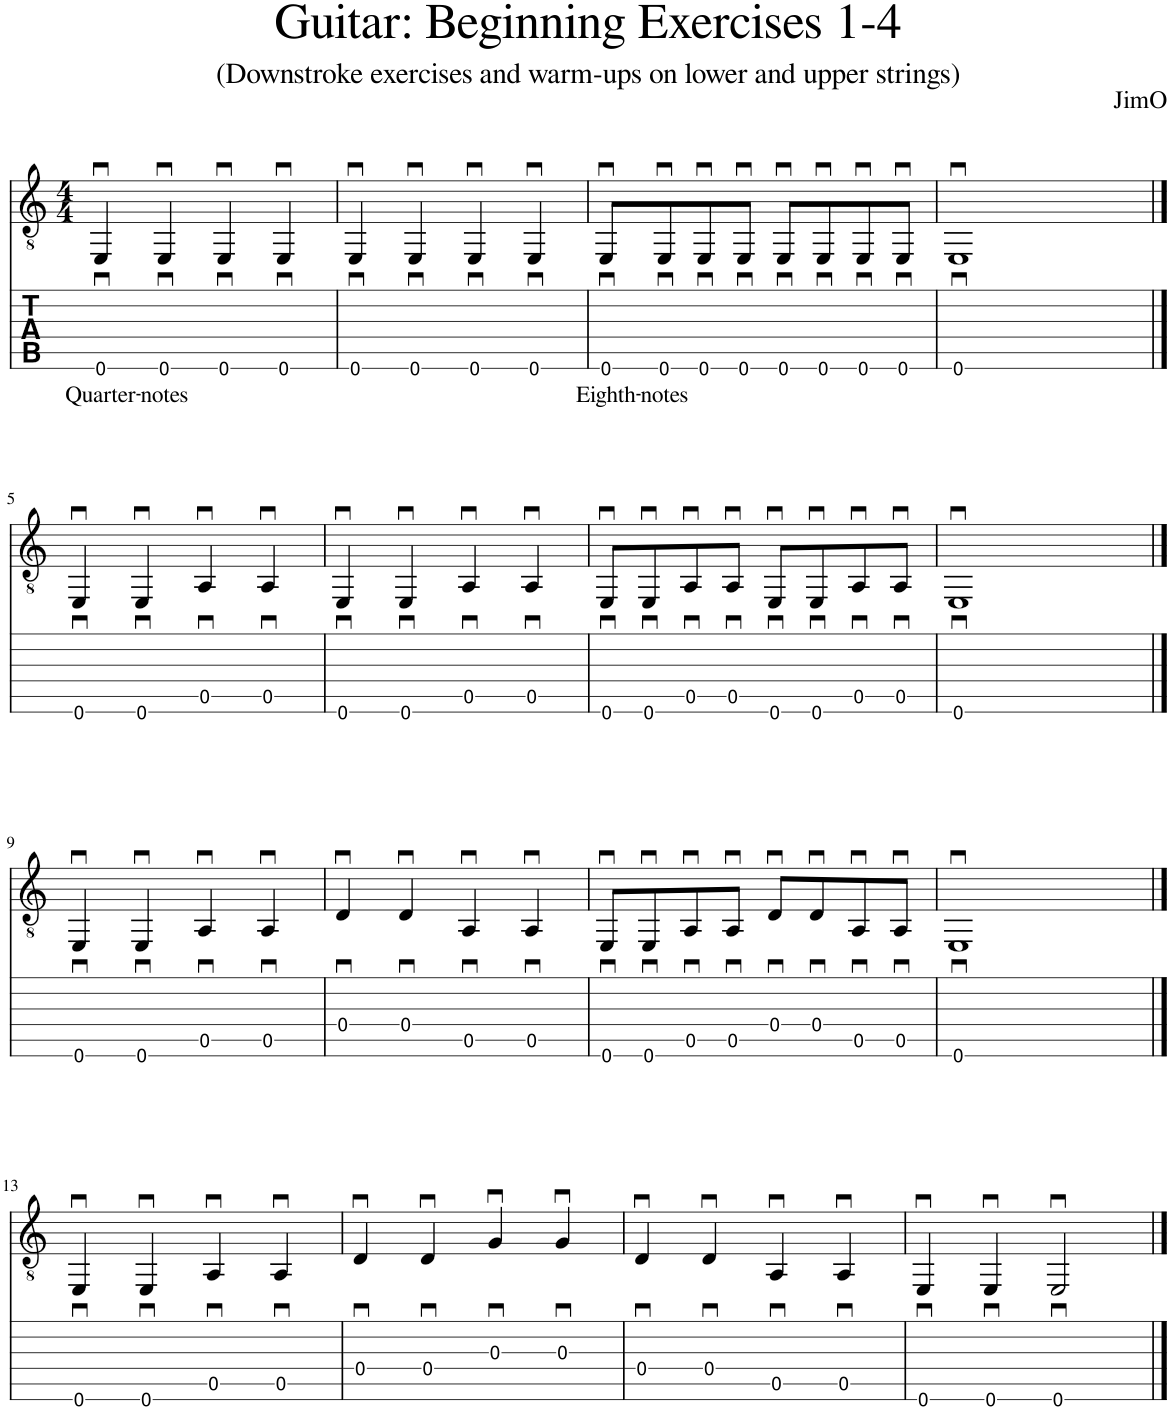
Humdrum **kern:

**kern	**text	**kern
*part1	*part1	*part1
*staff2	*staff2	*staff1
*I"Guitar	*	*
*I'Guit.	*	*
*stria6	*	*
*	*	*clefGv2
*k[]	*	*k[]
*M4/4	*	*M4/4
=1	=1	=1
!	!LO:LY:b	!
4EEu	Quarter-	4EEu/
!	!LO:LY:b	!
4EEu	-notes	4EEu/
4EEu	.	4EEu/
4EEu	.	4EEu/
=2	=2	=2
4EEu	.	4EEu/
4EEu	.	4EEu/
4EEu	.	4EEu/
4EEu	.	4EEu/
=3	=3	=3
!	!LO:LY:b	!
8EEuL	Eighth-	8EEu/L
!	!LO:LY:b	!
8EEuJ	-notes	8EEu/
8EEuL	.	8EEu/
8EEuJ	.	8EEu/J
8EEuL	.	8EEu/L
8EEuJ	.	8EEu/
8EEuL	.	8EEu/
8EEuJ	.	8EEu/J
=4	=4	=4
1EEu	.	1EEu
!!LO:LB:g=z
==5	==5	==5
4EEu	.	4EEu/
4EEu	.	4EEu/
4AAu	.	4AAu/
4AAu	.	4AAu/
=6	=6	=6
4EEu	.	4EEu/
4EEu	.	4EEu/
4AAu	.	4AAu/
4AAu	.	4AAu/
=7	=7	=7
8EEuL	.	8EEu/L
8EEuJ	.	8EEu/
8AAuL	.	8AAu/
8AAuJ	.	8AAu/J
8EEuL	.	8EEu/L
8EEuJ	.	8EEu/
8AAuL	.	8AAu/
8AAuJ	.	8AAu/J
=8	=8	=8
1EEu	.	1EEu
!!LO:LB:g=z
==9	==9	==9
4EEu	.	4EEu/
4EEu	.	4EEu/
4AAu	.	4AAu/
4AAu	.	4AAu/
=10	=10	=10
4Du	.	4Du/
4Du	.	4Du/
4AAu	.	4AAu/
4AAu	.	4AAu/
=11	=11	=11
8EEuL	.	8EEu/L
8EEuJ	.	8EEu/
8AAuL	.	8AAu/
8AAuJ	.	8AAu/J
8DuL	.	8Du/L
8DuJ	.	8Du/
8AAuL	.	8AAu/
8AAuJ	.	8AAu/J
=12	=12	=12
1EEu	.	1EEu
!!LO:LB:g=z
==13	==13	==13
4EEu	.	4EEu/
4EEu	.	4EEu/
4AAu	.	4AAu/
4AAu	.	4AAu/
=14	=14	=14
4Du	.	4Du/
4Du	.	4Du/
4Gu	.	4Gu/
4Gu	.	4Gu/
=15	=15	=15
4Du	.	4Du/
4Du	.	4Du/
4AAu	.	4AAu/
4AAu	.	4AAu/
=16	=16	=16
4EEu	.	4EEu/
4EEu	.	4EEu/
2EEu	.	2EEu/
==	==	==
*-	*-	*-
